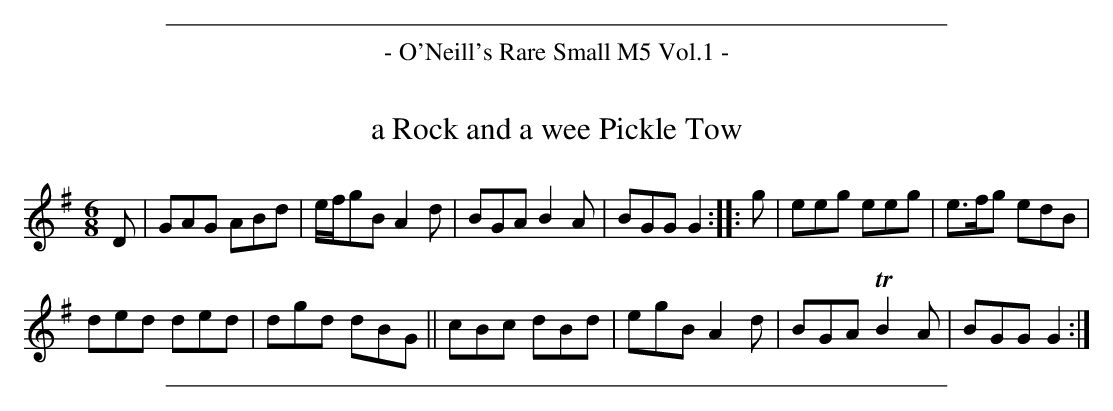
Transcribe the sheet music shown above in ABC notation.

X:1
T: a Rock and a wee Pickle Tow
M: 6/8
L: 1/8
K: G
D |\
GAG ABd | e/f/gB A2d | BGA B2A | BGG G2 :: g | eeg eeg | e>fg edB |
ded ded | dgd dBG || cBc dBd | egB A2d | BGA TB2A | BGG G2 :|
